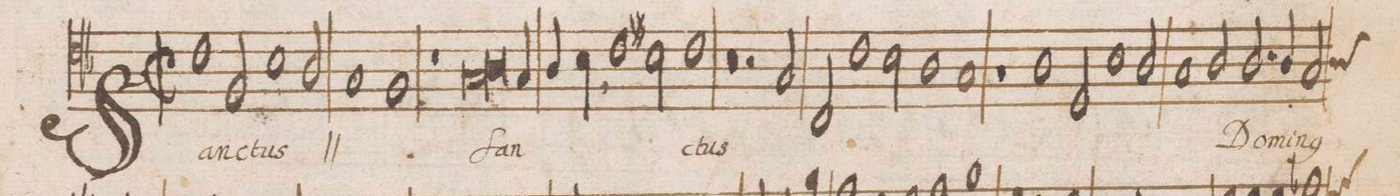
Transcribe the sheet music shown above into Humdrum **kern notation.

**kern	**text
*I"TENOR	*
*clefC4	*
*k[b-]	*
*met(C|)	*
*M2/1	*
1c	San-
2F/	-ctus
*	*ij
1B-\	San-
=2-	=2-
2A/	.
1G	.
=3-	=3-
1F	-ctus
*	*Xij
1r	.
=4-	=4-
*lig	*
1G	San-
*2\right	*
*col	*
2.A\	.
*Xlig	*
4G/	.
*Xcol	*
=5-	=5-
4A/	.
4B-,<\	.
1c	.
2Bn\	.
=6-	=6-
1c	ctus
0r	.
=7-	=7-
2r	.
*	*ij
2G/	San-
=8-	=8-
2C/	.
1c	.
2B-y\	.
=9-	=9-
1A	.
1G	ctus
=10-	=10-
1r	.
1A	San-
=11-	=11-
2D/	.
1B-	.
2A/	.
=12-	=12-
1G	.
2A/	ctus
*	*Xij
2.A/	Do-
=13-	=13-
4A/	mi-
2G/	-n(us)
*-	*-
